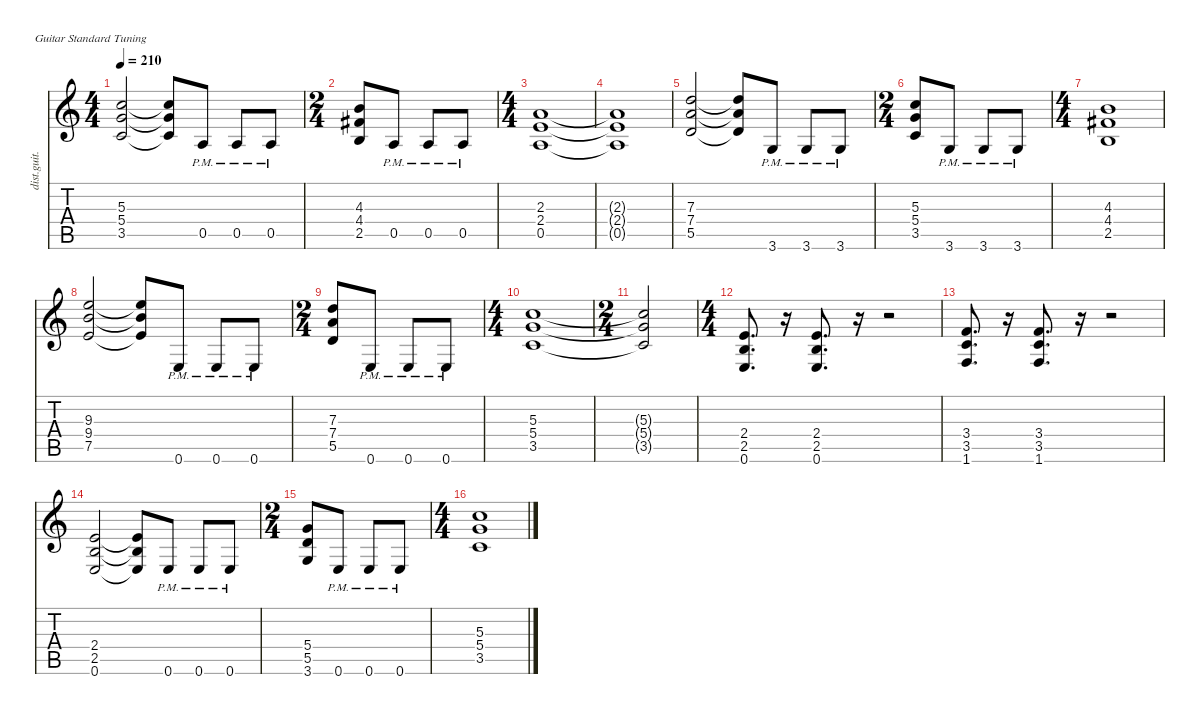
\defaultSystemsLayout 4
\hideDynamics
\bracketExtendMode nobrackets
\otherSystemsTrackNameOrientation horizontal
\track ("James Hetfield" "dist.guit.") {instrument distortionguitar}
\staff {score tabs}
\tuning (E4 B3 G3 D3 A2 E2)
\ts (4 4)
\tempo 210
\clef g2
\ks c
(5.3 5.4 3.5).2{dy fff} (5.3{t} 5.4{t} 3.5{t}).8{dy f} 0.5{pm}.8{dy fff} 0.5{pm}.8 0.5{pm}.8 |
\ts (2 4)
\beaming (8 2 2 2 2)
(4.3 4.4{acc #} 2.5).8{dy f} 0.5{pm}.8{dy fff} 0.5{pm}.8 0.5{pm}.8 |
\ts (4 4)
\beaming (8 2 2 2 2)
(2.3 2.4 0.5).1 |
(2.3{t} 2.4{t} 0.5{t}).1{dy f} |
(7.3 7.4 5.5).2{dy fff} (7.3{t} 7.4{t} 5.5{t}).8{dy f} 3.6{pm}.8{dy fff} 3.6{pm}.8 3.6{pm}.8 |
\ts (2 4)
\beaming (8 2 2 2 2)
(5.3 5.4 3.5).8 3.6{pm}.8 3.6{pm}.8 3.6{pm}.8 |
\ts (4 4)
\beaming (8 2 2 2 2)
(4.3 4.4{acc #} 2.5).1 |
(9.3 9.4 7.5).2 (9.3{t} 9.4{t} 7.5{t}).8{dy f} 0.6{pm}.8{dy fff} 0.6{pm}.8 0.6{pm}.8 |
\ts (2 4)
\beaming (8 2 2 2 2)
(7.3 7.4 5.5).8 0.6{pm}.8 0.6{pm}.8 0.6{pm}.8 |
\ts (4 4)
\beaming (8 2 2 2 2)
(5.3 5.4 3.5).1 |
\ts (2 4)
\beaming (8 2 2 2 2)
(5.3{t} 5.4{t} 3.5{t}).2{dy f} |
\ts (4 4)
\beaming (8 2 2 2 2)
(2.4 2.5 0.6).8{d dy fff} r.16 (2.4 2.5 0.6).8{d} r.16 r.2 |
(3.4 3.5 1.6).8{d} r.16 (3.4 3.5 1.6).8{d} r.16 r.2 |
(2.4 2.5 0.6).2 (2.4{t} 2.5{t} 0.6{t}).8{dy f} 0.6{pm}.8{dy fff} 0.6{pm}.8 0.6{pm}.8 |
\ts (2 4)
\beaming (8 2 2 2 2)
(5.4 5.5 3.6).8{dy f} 0.6{pm}.8{dy fff} 0.6{pm}.8 0.6{pm}.8 |
\ts (4 4)
\beaming (8 2 2 2 2)
(5.3 5.4 3.5).1
